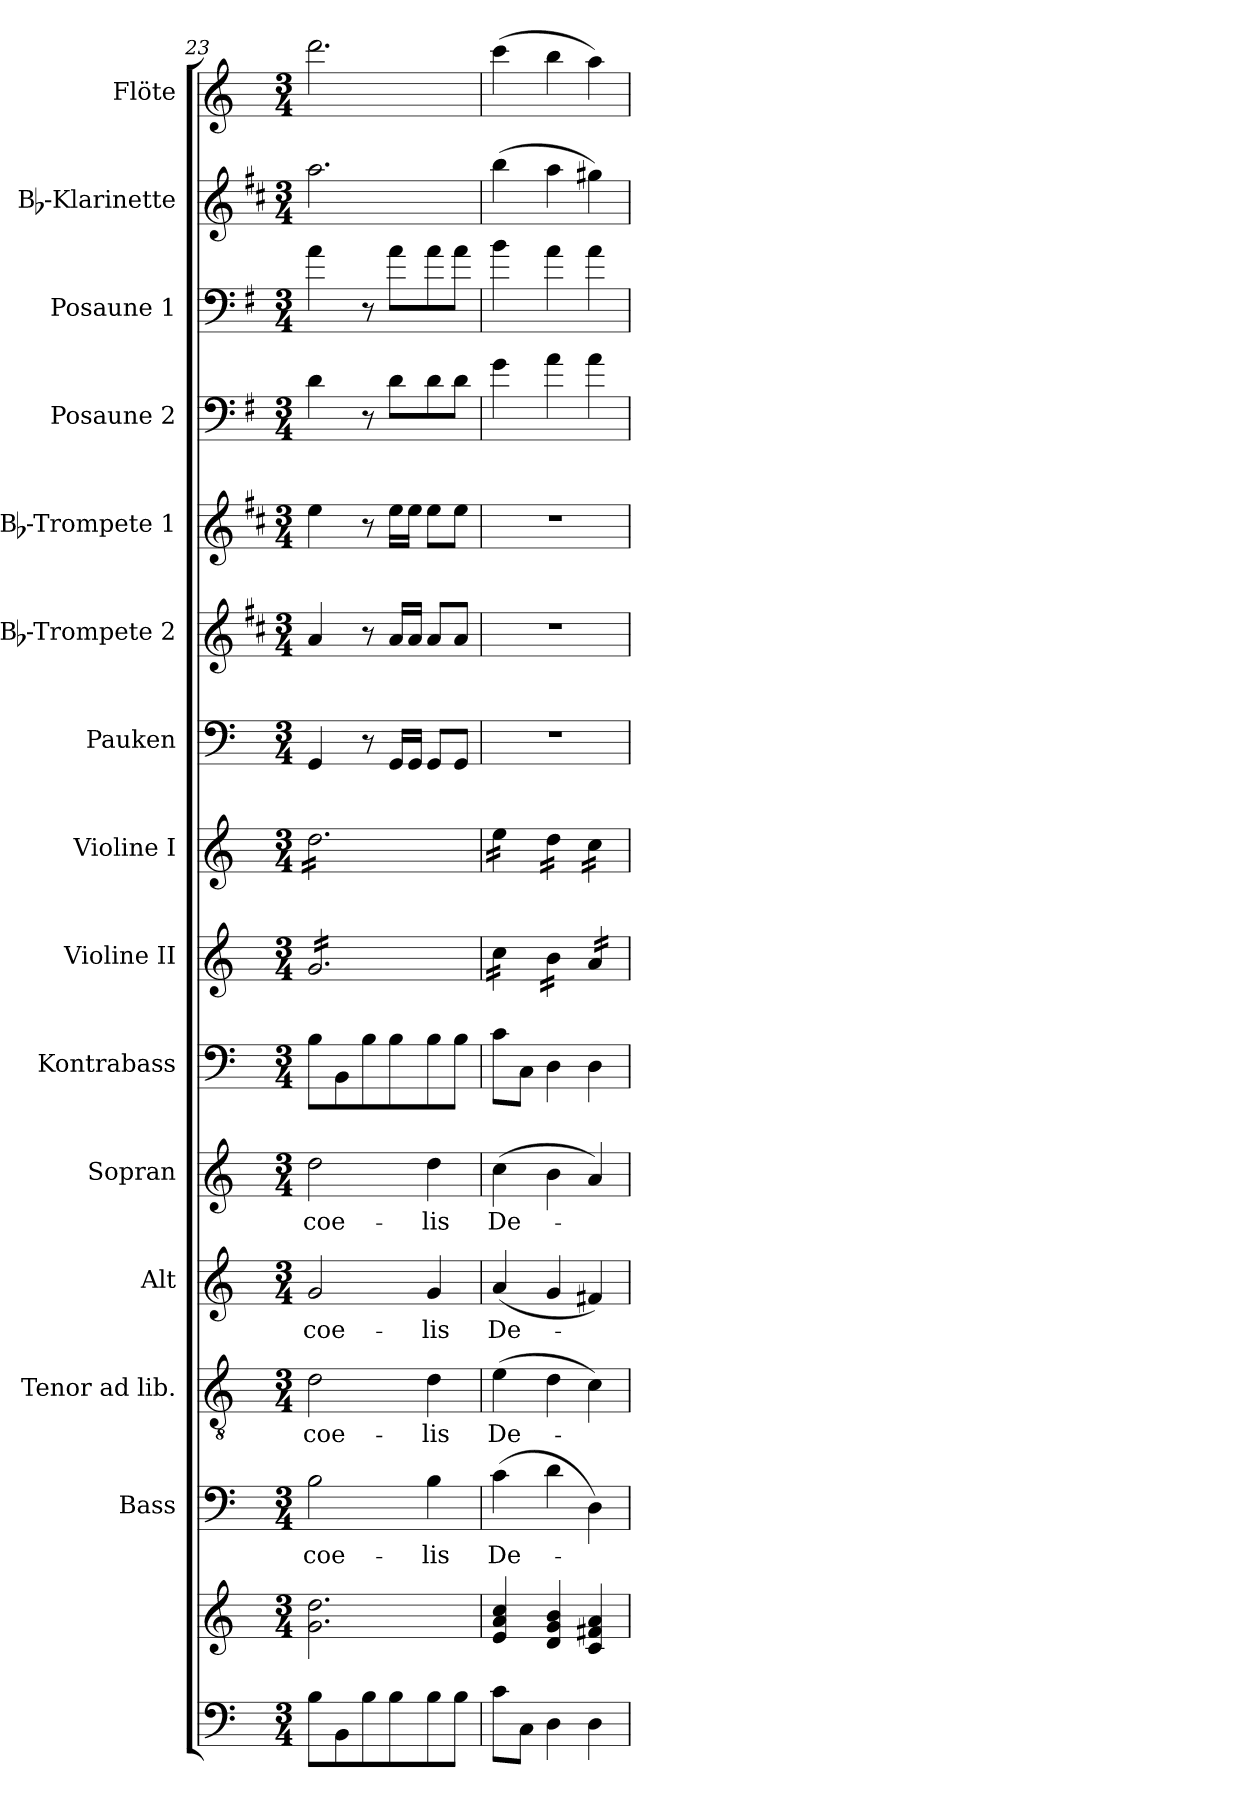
**kern	**kern	**kern	**text	**kern	**text	**kern	**text	**kern	**text	**kern	**kern	**kern	**kern	**kern	**kern	**kern	**kern	**kern	**kern
*part15	*part15	*part14	*part14	*part13	*part13	*part12	*part12	*part11	*part11	*part10	*part9	*part8	*part7	*part6	*part5	*part4	*part3	*part2	*part1
*staff16	*staff15	*staff14	*staff14	*staff13	*staff13	*staff12	*staff12	*staff11	*staff11	*staff10	*staff9	*staff8	*staff7	*staff6	*staff5	*staff4	*staff3	*staff2	*staff1
*	*	*I"Bass	*	*I"Tenor ad lib.	*	*I"Alt	*	*I"Sopran	*	*I"Kontrabass	*I"Violine II	*I"Violine I	*I"Pauken	*I"Bb-Trompete 2	*I"Bb-Trompete 1	*I"Posaune 2	*I"Posaune 1	*I"Bb-Klarinette	*I"Flöte
*	*	*I'B.	*	*I'T.	*	*I'A.	*	*I'S.	*	*I'Kb.	*I'Vl. II	*I'Vl. I	*I'Pk.	*I'Bb Trp. 2	*I'Bb Trp. 1	*I'Pos. 2	*I'Pos. 1	*I'Bb Kl.	*I'Fl.
*clefF4	*clefG2	*clefF4	*	*clefGv2	*	*clefG2	*	*clefG2	*	*clefF4	*clefG2	*clefG2	*clefF4	*clefG2	*clefG2	*clefF4	*clefF4	*clefG2	*clefG2
*	*	*	*	*	*	*	*	*	*	*ITrd7c12	*	*	*	*ITrd1c2	*ITrd1c2	*ITrd4c7	*ITrd4c7	*ITrd1c2	*
*k[]	*k[]	*k[]	*	*k[]	*	*k[]	*	*k[]	*	*k[]	*k[]	*k[]	*k[]	*k[]	*k[]	*k[]	*k[]	*k[]	*k[]
*C:	*C:	*C:	*	*C:	*	*C:	*	*C:	*	*C:	*C:	*C:	*C:	*C:	*C:	*C:	*C:	*C:	*C:
*M3/4	*M3/4	*M3/4	*	*M3/4	*	*M3/4	*	*M3/4	*	*M3/4	*M3/4	*M3/4	*M3/4	*M3/4	*M3/4	*M3/4	*M3/4	*M3/4	*M3/4
=23	=23	=23	=23	=23	=23	=23	=23	=23	=23	=23	=23	=23	=23	=23	=23	=23	=23	=23	=23
!	!	!	!LO:LY:b	!	!LO:LY:b	!	!LO:LY:b	!	!LO:LY:b	!	!	!	!	!	!	!	!	!	!
*	*	*	*	*	*	*	*	*	*	*	*tremolo	*	*	*	*	*	*	*	*
*	*	*	*	*	*	*	*	*	*	*	*	*tremolo	*	*	*	*	*	*	*
8B\L	2.g\ 2.dd\	2B\	coe-	2d\	coe-	2g/	coe-	2dd\	coe-	8BB\L	16g/LL	16dd\LL	4GG/	4g/	4dd\	4G\	4d\	2.gg\	2.ddd\
.	.	.	.	.	.	.	.	.	.	.	16g/	16dd\	.	.	.	.	.	.	.
8BB\	.	.	.	.	.	.	.	.	.	8BBB\	16g/	16dd\	.	.	.	.	.	.	.
.	.	.	.	.	.	.	.	.	.	.	16g/	16dd\	.	.	.	.	.	.	.
8B\	.	.	.	.	.	.	.	.	.	8BB\	16g/	16dd\	8r	8r	8r	8r	8r	.	.
.	.	.	.	.	.	.	.	.	.	.	16g/	16dd\	.	.	.	.	.	.	.
8B\	.	.	.	.	.	.	.	.	.	8BB\	16g/	16dd\	16GG/LL	16g/LL	16dd\LL	8G\L	8d\L	.	.
.	.	.	.	.	.	.	.	.	.	.	16g/	16dd\	16GG/JJ	16g/JJ	16dd\JJ	.	.	.	.
!	!	!	!LO:LY:b	!	!LO:LY:b	!	!LO:LY:b	!	!LO:LY:b	!	!	!	!	!	!	!	!	!	!
8B\	.	4B\	-lis	4d\	-lis	4g/	-lis	4dd\	-lis	8BB\	16g/	16dd\	8GG/L	8g/L	8dd\L	8G\	8d\	.	.
.	.	.	.	.	.	.	.	.	.	.	16g/	16dd\	.	.	.	.	.	.	.
8B\J	.	.	.	.	.	.	.	.	.	8BB\J	16g/	16dd\	8GG/J	8g/J	8dd\J	8G\J	8d\J	.	.
.	.	.	.	.	.	.	.	.	.	.	16g/JJ	16dd\JJ	.	.	.	.	.	.	.
=24	=24	=24	=24	=24	=24	=24	=24	=24	=24	=24	=24	=24	=24	=24	=24	=24	=24	=24	=24
!	!	!	!LO:LY:b	!	!LO:LY:b	!	!LO:LY:b	!	!LO:LY:b	!	!	!	!	!	!	!	!	!	!
8c\L	4e/ 4a/ 4cc/	(>4c\	De-	(>4e\	De-	(<4a/	De-	(>4cc\	De-	8C\L	16cc\LL	16ee\LL	2.r	2.r	2.r	4c\	4e\	(>4aa\	(>4ccc\
.	.	.	.	.	.	.	.	.	.	.	16cc\	16ee\	.	.	.	.	.	.	.
8C\J	.	.	.	.	.	.	.	.	.	8CC\J	16cc\	16ee\	.	.	.	.	.	.	.
.	.	.	.	.	.	.	.	.	.	.	16cc\JJ	16ee\JJ	.	.	.	.	.	.	.
4D\	4d/ 4g/ 4b/	4d\	.	4d\	.	4g/	.	4b\	.	4DD\	16b\LL	16dd\LL	.	.	.	4d\	4d\	4gg\	4bb\
.	.	.	.	.	.	.	.	.	.	.	16b\	16dd\	.	.	.	.	.	.	.
.	.	.	.	.	.	.	.	.	.	.	16b\	16dd\	.	.	.	.	.	.	.
.	.	.	.	.	.	.	.	.	.	.	16b\JJ	16dd\JJ	.	.	.	.	.	.	.
4D\	4c/ 4f#X/ 4a/	4D\)	.	4c\)	.	4f#X/)	.	4a/)	.	4DD\	16a/LL	16cc\LL	.	.	.	4d\	4d\	4ff#X\)	4aa\)
.	.	.	.	.	.	.	.	.	.	.	16a/	16cc\	.	.	.	.	.	.	.
.	.	.	.	.	.	.	.	.	.	.	16a/	16cc\	.	.	.	.	.	.	.
.	.	.	.	.	.	.	.	.	.	.	16a/JJ	16cc\JJ	.	.	.	.	.	.	.
*	*	*	*	*	*	*	*	*	*	*	*	*Xtremolo	*	*	*	*	*	*	*
*	*	*	*	*	*	*	*	*	*	*	*Xtremolo	*	*	*	*	*	*	*	*
=	=	=	=	=	=	=	=	=	=	=	=	=	=	=	=	=	=	=	=
*-	*-	*-	*-	*-	*-	*-	*-	*-	*-	*-	*-	*-	*-	*-	*-	*-	*-	*-	*-
